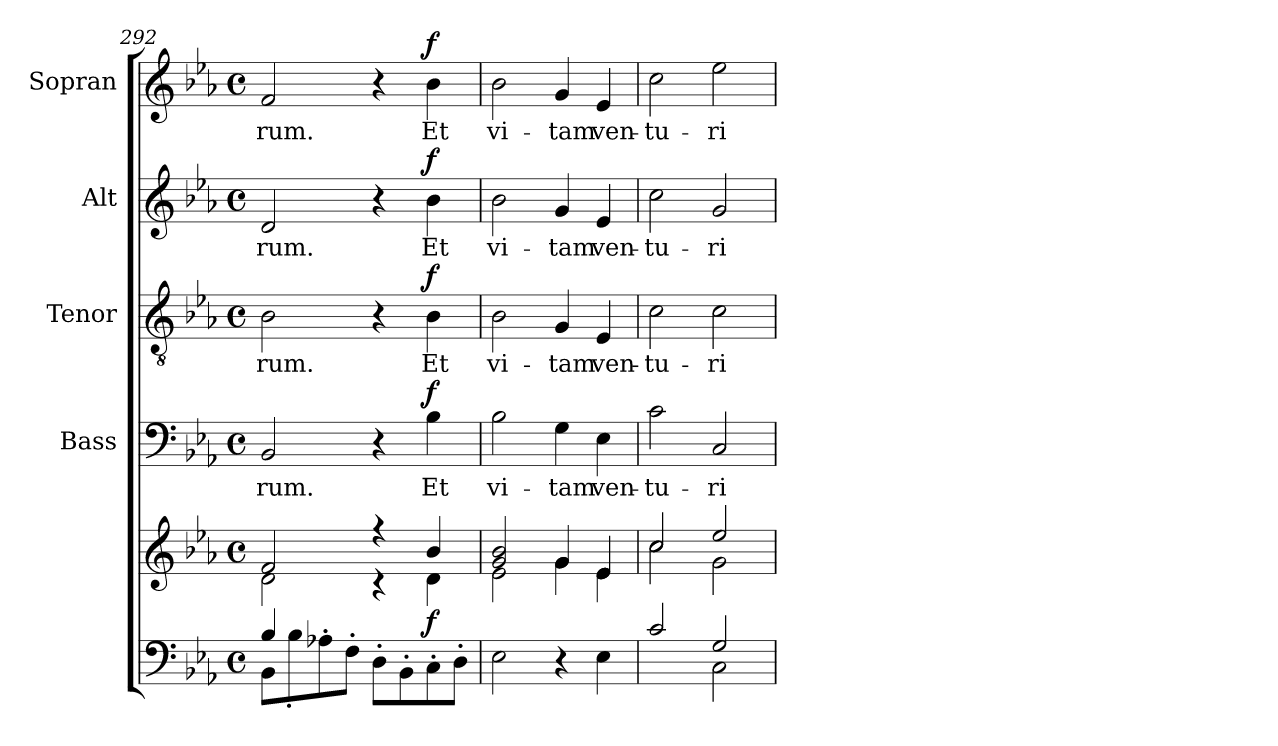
**kern	**kern	**dynam	**kern	**text	**dynam	**kern	**text	**dynam	**kern	**text	**dynam	**kern	**text	**dynam
*part5	*part5	*part5	*part4	*part4	*part4	*part3	*part3	*part3	*part2	*part2	*part2	*part1	*part1	*part1
*staff6	*staff5	*staff5/6	*staff4	*staff4	*staff4	*staff3	*staff3	*staff3	*staff2	*staff2	*staff2	*staff1	*staff1	*staff1
*	*	*	*I"Bass	*	*	*I"Tenor	*	*	*I"Alt	*	*	*I"Sopran	*	*
*	*	*	*I'B.	*	*	*I'T.	*	*	*I'A.	*	*	*I'S.	*	*
!!LO:PB:g=z
*clefF4	*clefG2	*	*clefF4	*	*	*clefGv2	*	*	*clefG2	*	*	*clefG2	*	*
*k[b-e-a-]	*k[b-e-a-]	*	*k[b-e-a-]	*	*	*k[b-e-a-]	*	*	*k[b-e-a-]	*	*	*k[b-e-a-]	*	*
*E-:	*E-:	*	*E-:	*	*	*E-:	*	*	*E-:	*	*	*E-:	*	*
*M4/4	*M4/4	*	*M4/4	*	*	*M4/4	*	*	*M4/4	*	*	*M4/4	*	*
*met(c)	*met(c)	*	*met(c)	*	*	*met(c)	*	*	*met(c)	*	*	*met(c)	*	*
=292	=292	=292	=292	=292	=292	=292	=292	=292	=292	=292	=292	=292	=292	=292
*^	*^	*	*	*	*	*	*	*	*	*	*	*	*	*
!	!	!	!	!	!	!LO:LY:b	!	!	!LO:LY:b	!	!	!LO:LY:b	!	!	!LO:LY:b	!
4B-/	8BB-\L	2f/	2d\	.	2BB-/	-rum.	.	2B-\	-rum.	.	2d/	-rum.	.	2f/	-rum.	.
.	8B-'>\	.	.	.	.	.	.	.	.	.	.	.	.	.	.	.
2.ryy	8A-X'>\	.	.	.	.	.	.	.	.	.	.	.	.	.	.	.
.	8F'>\J	.	.	.	.	.	.	.	.	.	.	.	.	.	.	.
.	8D'>\L	4r	4r	.	4r	.	.	4r	.	.	4r	.	.	4r	.	.
.	8BB-'>\	.	.	.	.	.	.	.	.	.	.	.	.	.	.	.
!	!	!	!	!LO:DY:b	!	!LO:LY:b	!LO:DY:a	!	!LO:LY:b	!LO:DY:a	!	!LO:LY:b	!LO:DY:a	!	!LO:LY:b	!LO:DY:a
.	8C'>\	4b-/	4d\	f	4B-\	Et	f	4B-\	Et	f	4b-\	Et	f	4b-\	Et	f
.	8D'>\J	.	.	.	.	.	.	.	.	.	.	.	.	.	.	.
=293	=293	=293	=293	=293	=293	=293	=293	=293	=293	=293	=293	=293	=293	=293	=293	=293
!	!	!	!	!	!	!LO:LY:b	!	!	!LO:LY:b	!	!	!LO:LY:b	!	!	!LO:LY:b	!
*v	*v	*	*	*	*	*	*	*	*	*	*	*	*	*	*	*
2E-\	2g/ 2b-/	2e-\	.	2B-\	vi-	.	2B-\	vi-	.	2b-\	vi-	.	2b-\	vi-	.
!	!	!	!	!	!LO:LY:b	!	!	!LO:LY:b	!	!	!LO:LY:b	!	!	!LO:LY:b	!
4r	4g/	4g\	.	4G\	-tam	.	4G/	-tam	.	4g/	-tam	.	4g/	-tam	.
!	!	!	!	!	!LO:LY:b	!	!	!LO:LY:b	!	!	!LO:LY:b	!	!	!LO:LY:b	!
4E-\	4e-/	4e-\	.	4E-\	ven-	.	4E-/	ven-	.	4e-/	ven-	.	4e-/	ven-	.
=294	=294	=294	=294	=294	=294	=294	=294	=294	=294	=294	=294	=294	=294	=294	=294
*^	*	*	*	*	*	*	*	*	*	*	*	*	*	*	*
!	!	!	!	!	!	!LO:LY:b	!	!	!LO:LY:b	!	!	!LO:LY:b	!	!	!LO:LY:b	!
2c/	2ryy	2cc/	2cc\	.	2c\	-tu-	.	2c\	-tu-	.	2cc\	-tu-	.	2cc\	-tu-	.
!	!	!	!	!	!	!LO:LY:b	!	!	!LO:LY:b	!	!	!LO:LY:b	!	!	!LO:LY:b	!
2G/	2C\	2ee-/	2g\	.	2C/	-ri	.	2c\	-ri	.	2g/	-ri	.	2ee-\	-ri	.
*v	*v	*	*	*	*	*	*	*	*	*	*	*	*	*	*	*
*	*v	*v	*	*	*	*	*	*	*	*	*	*	*	*	*
=	=	=	=	=	=	=	=	=	=	=	=	=	=	=
*-	*-	*-	*-	*-	*-	*-	*-	*-	*-	*-	*-	*-	*-	*-
